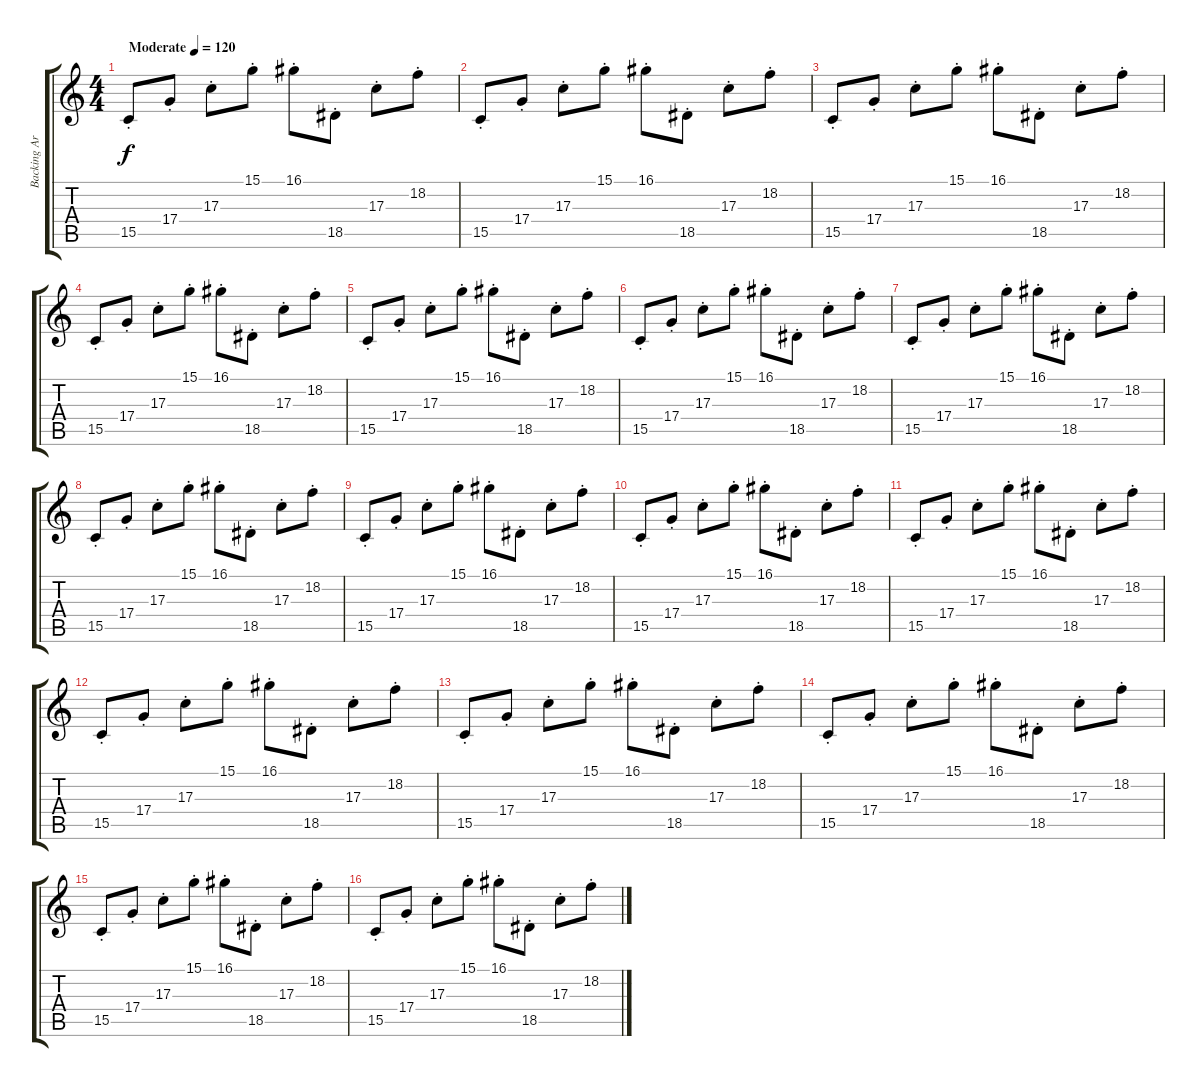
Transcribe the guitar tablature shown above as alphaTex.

\track ("Backing Arpeggio #1" "Backing Ar") {instrument synthbrass2}
\staff {score tabs}
\tuning (E4 B3 G3 D3 A2 E2) {hide}
\ts (4 4)
\tempo (120 "Moderate")
\clef g2
\ks c
15.5{st}.8{dy f instrument synthbrass2} 17.4{st}.8 17.3{st}.8 15.1{st}.8 16.1{st}.8 18.5{st}.8 17.3{st}.8 18.2{st}.8 |
15.5{st}.8 17.4{st}.8 17.3{st}.8 15.1{st}.8 16.1{st}.8 18.5{st}.8 17.3{st}.8 18.2{st}.8 |
15.5{st}.8 17.4{st}.8 17.3{st}.8 15.1{st}.8 16.1{st}.8 18.5{st}.8 17.3{st}.8 18.2{st}.8 |
15.5{st}.8 17.4{st}.8 17.3{st}.8 15.1{st}.8 16.1{st}.8 18.5{st}.8 17.3{st}.8 18.2{st}.8 |
15.5{st}.8 17.4{st}.8 17.3{st}.8 15.1{st}.8 16.1{st}.8 18.5{st}.8 17.3{st}.8 18.2{st}.8 |
15.5{st}.8 17.4{st}.8 17.3{st}.8 15.1{st}.8 16.1{st}.8 18.5{st}.8 17.3{st}.8 18.2{st}.8 |
15.5{st}.8 17.4{st}.8 17.3{st}.8 15.1{st}.8 16.1{st}.8 18.5{st}.8 17.3{st}.8 18.2{st}.8 |
15.5{st}.8 17.4{st}.8 17.3{st}.8 15.1{st}.8 16.1{st}.8 18.5{st}.8 17.3{st}.8 18.2{st}.8 |
15.5{st}.8 17.4{st}.8 17.3{st}.8 15.1{st}.8 16.1{st}.8 18.5{st}.8 17.3{st}.8 18.2{st}.8 |
15.5{st}.8 17.4{st}.8 17.3{st}.8 15.1{st}.8 16.1{st}.8 18.5{st}.8 17.3{st}.8 18.2{st}.8 |
15.5{st}.8 17.4{st}.8 17.3{st}.8 15.1{st}.8 16.1{st}.8 18.5{st}.8 17.3{st}.8 18.2{st}.8 |
15.5{st}.8 17.4{st}.8 17.3{st}.8 15.1{st}.8 16.1{st}.8 18.5{st}.8 17.3{st}.8 18.2{st}.8 |
15.5{st}.8 17.4{st}.8 17.3{st}.8 15.1{st}.8 16.1{st}.8 18.5{st}.8 17.3{st}.8 18.2{st}.8 |
15.5{st}.8 17.4{st}.8 17.3{st}.8 15.1{st}.8 16.1{st}.8 18.5{st}.8 17.3{st}.8 18.2{st}.8 |
15.5{st}.8 17.4{st}.8 17.3{st}.8 15.1{st}.8 16.1{st}.8 18.5{st}.8 17.3{st}.8 18.2{st}.8 |
15.5{st}.8 17.4{st}.8 17.3{st}.8 15.1{st}.8 16.1{st}.8 18.5{st}.8 17.3{st}.8 18.2{st}.8
